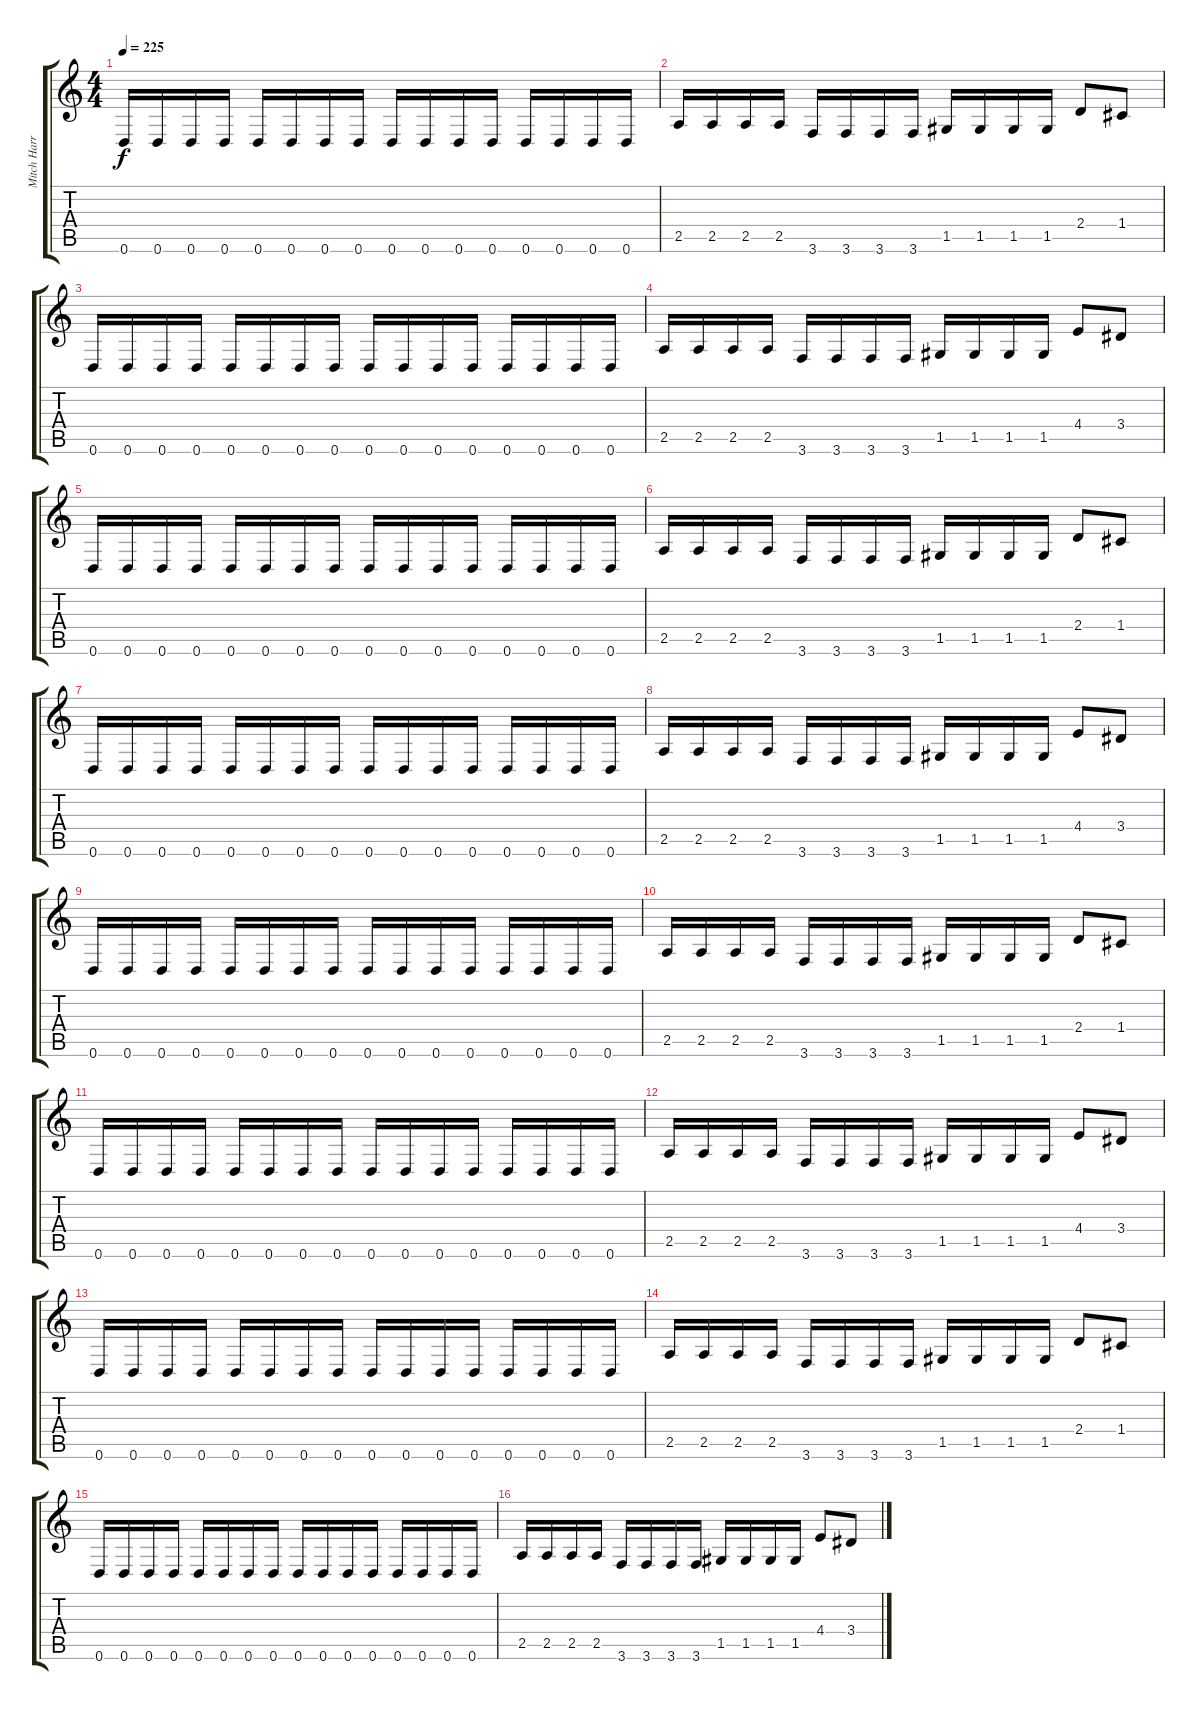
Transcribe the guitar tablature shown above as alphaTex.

\track ("Mitch Harris (Guitar 1) " "Mitch Harr") {instrument distortionguitar}
\staff {score tabs}
\tuning (D4 A3 F3 C3 G2 D2) {hide}
\ts (4 4)
\tempo 225
\clef g2
\ks c
0.6.16{dy f} 0.6.16 0.6.16 0.6.16 0.6.16 0.6.16 0.6.16 0.6.16 0.6.16 0.6.16 0.6.16 0.6.16 0.6.16 0.6.16 0.6.16 0.6.16 |
2.5.16 2.5.16 2.5.16 2.5.16 3.6.16 3.6.16 3.6.16 3.6.16 1.5.16 1.5.16 1.5.16 1.5.16 2.4.8 1.4.8 |
0.6.16 0.6.16 0.6.16 0.6.16 0.6.16 0.6.16 0.6.16 0.6.16 0.6.16 0.6.16 0.6.16 0.6.16 0.6.16 0.6.16 0.6.16 0.6.16 |
2.5.16 2.5.16 2.5.16 2.5.16 3.6.16 3.6.16 3.6.16 3.6.16 1.5.16 1.5.16 1.5.16 1.5.16 4.4.8 3.4.8 |
0.6.16 0.6.16 0.6.16 0.6.16 0.6.16 0.6.16 0.6.16 0.6.16 0.6.16 0.6.16 0.6.16 0.6.16 0.6.16 0.6.16 0.6.16 0.6.16 |
2.5.16 2.5.16 2.5.16 2.5.16 3.6.16 3.6.16 3.6.16 3.6.16 1.5.16 1.5.16 1.5.16 1.5.16 2.4.8 1.4.8 |
0.6.16 0.6.16 0.6.16 0.6.16 0.6.16 0.6.16 0.6.16 0.6.16 0.6.16 0.6.16 0.6.16 0.6.16 0.6.16 0.6.16 0.6.16 0.6.16 |
2.5.16 2.5.16 2.5.16 2.5.16 3.6.16 3.6.16 3.6.16 3.6.16 1.5.16 1.5.16 1.5.16 1.5.16 4.4.8 3.4.8 |
0.6.16 0.6.16 0.6.16 0.6.16 0.6.16 0.6.16 0.6.16 0.6.16 0.6.16 0.6.16 0.6.16 0.6.16 0.6.16 0.6.16 0.6.16 0.6.16 |
2.5.16 2.5.16 2.5.16 2.5.16 3.6.16 3.6.16 3.6.16 3.6.16 1.5.16 1.5.16 1.5.16 1.5.16 2.4.8 1.4.8 |
0.6.16 0.6.16 0.6.16 0.6.16 0.6.16 0.6.16 0.6.16 0.6.16 0.6.16 0.6.16 0.6.16 0.6.16 0.6.16 0.6.16 0.6.16 0.6.16 |
2.5.16 2.5.16 2.5.16 2.5.16 3.6.16 3.6.16 3.6.16 3.6.16 1.5.16 1.5.16 1.5.16 1.5.16 4.4.8 3.4.8 |
0.6.16 0.6.16 0.6.16 0.6.16 0.6.16 0.6.16 0.6.16 0.6.16 0.6.16 0.6.16 0.6.16 0.6.16 0.6.16 0.6.16 0.6.16 0.6.16 |
2.5.16 2.5.16 2.5.16 2.5.16 3.6.16 3.6.16 3.6.16 3.6.16 1.5.16 1.5.16 1.5.16 1.5.16 2.4.8 1.4.8 |
0.6.16 0.6.16 0.6.16 0.6.16 0.6.16 0.6.16 0.6.16 0.6.16 0.6.16 0.6.16 0.6.16 0.6.16 0.6.16 0.6.16 0.6.16 0.6.16 |
2.5.16 2.5.16 2.5.16 2.5.16 3.6.16 3.6.16 3.6.16 3.6.16 1.5.16 1.5.16 1.5.16 1.5.16 4.4.8 3.4.8
